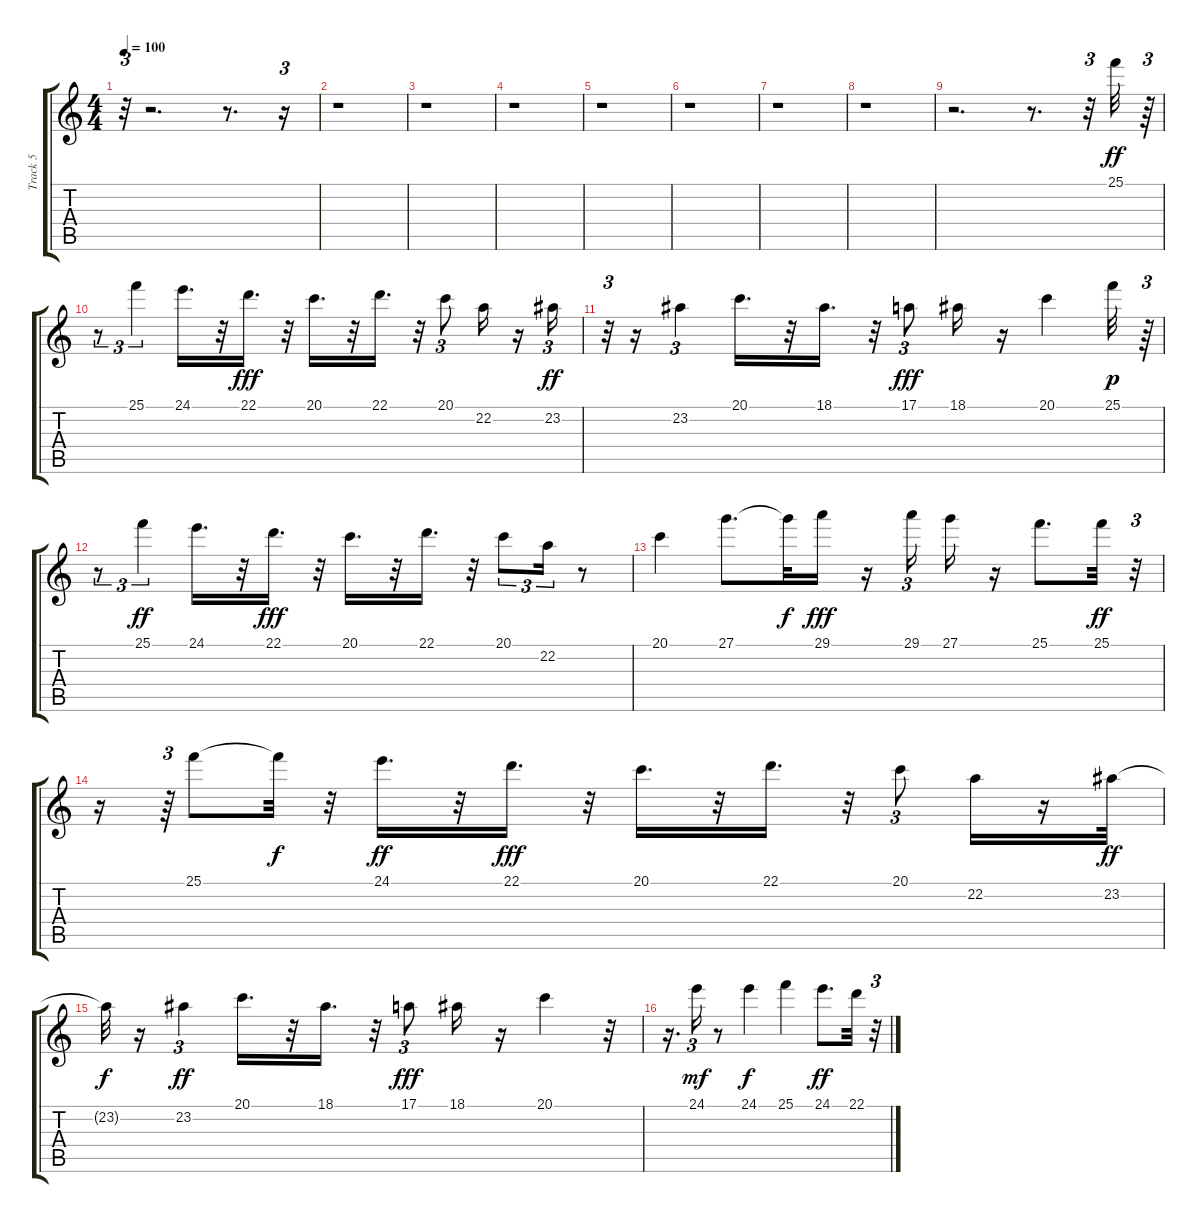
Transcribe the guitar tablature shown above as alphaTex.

\track ("Track 5" "Track 5") {instrument musicbox}
\staff {score tabs}
\tuning (E4 B3 G3 D3 A2 E2) {hide}
\ts (4 4)
\tempo 100
\clef g2
\ks c
r.32{tu (3 2) dy ff} r.2{d} r.8{d} r.16{tu (3 2)} |
r.1 |
r.1 |
r.1 |
r.1 |
r.1 |
r.1 |
r.1 |
r.2{d} r.8{d} r.32{tu (3 2)} 25.1.32 r.64{tu (3 2)} |
r.8{tu (3 2)} 25.1.4{tu (3 2)} 24.1.16{d} r.32 22.1.16{d dy fff} r.32 20.1.16{d} r.32 22.1.16{d} r.32 20.1.8{tu (3 2)} 22.2.16 r.16 23.2.16{tu (3 2) dy ff} |
r.32{tu (3 2)} r.16 23.2.4{tu (3 2)} 20.1.16{d} r.32 18.1.16{d} r.32 17.1.8{tu (3 2) dy fff} 18.1.16 r.16 20.1.4 25.1.32{dy p} r.64{tu (3 2)} |
r.8{tu (3 2)} 25.1.4{tu (3 2) dy ff} 24.1.16{d} r.32 22.1.16{d dy fff} r.32 20.1.16{d} r.32 22.1.16{d} r.32 20.1.8{tu (3 2)} 22.2.16{tu (3 2)} r.8 |
20.1.4 27.1.8{d} 27.1{t}.32{dy f} 29.1.16{dy fff} r.16 29.1.16{tu (3 2)} 27.1.16 r.16 25.1.8{d} 25.1.32{dy ff} r.32{tu (3 2)} |
r.16 r.64{tu (3 2)} 25.1.8 25.1{t}.32{dy f} r.32 24.1.16{d dy ff} r.32 22.1.16{d dy fff} r.32 20.1.16{d} r.32 22.1.16{d} r.32 20.1.8{tu (3 2)} 22.2.16 r.16 23.2.32{dy ff} |
23.2{t}.32{dy f} r.16 23.2.4{tu (3 2) dy ff} 20.1.16{d} r.32 18.1.16{d} r.32 17.1.8{tu (3 2) dy fff} 18.1.16 r.16 20.1.4 r.32 |
r.16{d} 24.1.16{tu (3 2) dy mf} r.8 24.1.4{dy f} 25.1.4 24.1.8{d dy ff} 22.1.32 r.32{tu (3 2)}
